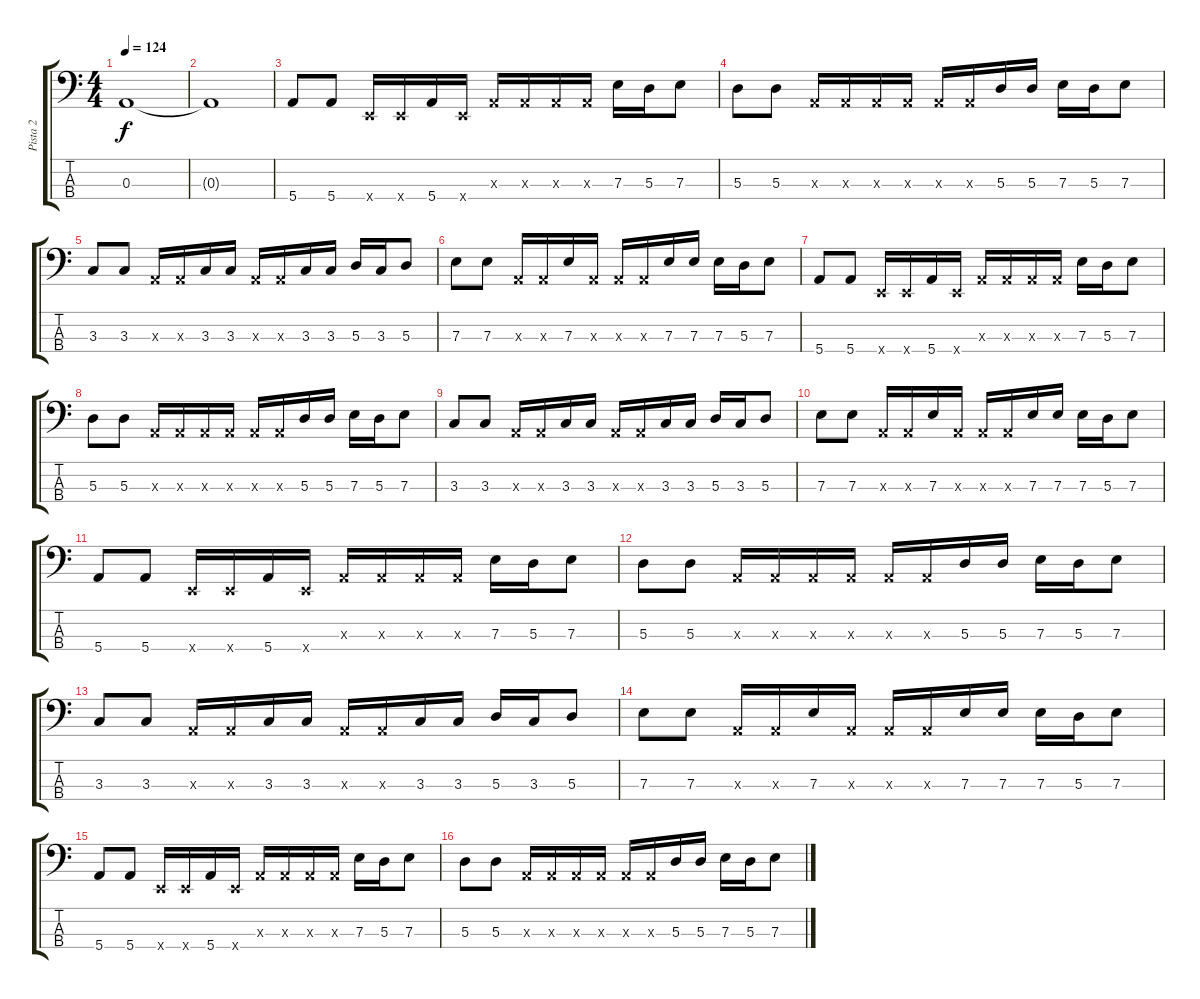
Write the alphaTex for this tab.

\track ("Pista 2" "Pista 2") {instrument electricbassfinger}
\staff {score tabs}
\tuning (G2 D2 A1 E1) {hide}
\ts (4 4)
\tempo 124
\clef f4
\ks c
0.3.1{dy f} |
0.3{t}.1 |
5.4.8 5.4.8 0.4{x}.16 0.4{x}.16 5.4.16 0.4{x}.16 0.3{x}.16 0.3{x}.16 0.3{x}.16 0.3{x}.16 7.3.16 5.3.16 7.3.8 |
5.3.8 5.3.8 0.3{x}.16 0.3{x}.16 0.3{x}.16 0.3{x}.16 0.3{x}.16 0.3{x}.16 5.3.16 5.3.16 7.3.16 5.3.16 7.3.8 |
3.3.8 3.3.8 0.3{x}.16 0.3{x}.16 3.3.16 3.3.16 0.3{x}.16 0.3{x}.16 3.3.16 3.3.16 5.3.16 3.3.16 5.3.8 |
7.3.8 7.3.8 0.3{x}.16 0.3{x}.16 7.3.16 0.3{x}.16 0.3{x}.16 0.3{x}.16 7.3.16 7.3.16 7.3.16 5.3.16 7.3.8 |
5.4.8 5.4.8 0.4{x}.16 0.4{x}.16 5.4.16 0.4{x}.16 0.3{x}.16 0.3{x}.16 0.3{x}.16 0.3{x}.16 7.3.16 5.3.16 7.3.8 |
5.3.8 5.3.8 0.3{x}.16 0.3{x}.16 0.3{x}.16 0.3{x}.16 0.3{x}.16 0.3{x}.16 5.3.16 5.3.16 7.3.16 5.3.16 7.3.8 |
3.3.8 3.3.8 0.3{x}.16 0.3{x}.16 3.3.16 3.3.16 0.3{x}.16 0.3{x}.16 3.3.16 3.3.16 5.3.16 3.3.16 5.3.8 |
7.3.8 7.3.8 0.3{x}.16 0.3{x}.16 7.3.16 0.3{x}.16 0.3{x}.16 0.3{x}.16 7.3.16 7.3.16 7.3.16 5.3.16 7.3.8 |
5.4.8 5.4.8 0.4{x}.16 0.4{x}.16 5.4.16 0.4{x}.16 0.3{x}.16 0.3{x}.16 0.3{x}.16 0.3{x}.16 7.3.16 5.3.16 7.3.8 |
5.3.8 5.3.8 0.3{x}.16 0.3{x}.16 0.3{x}.16 0.3{x}.16 0.3{x}.16 0.3{x}.16 5.3.16 5.3.16 7.3.16 5.3.16 7.3.8 |
3.3.8 3.3.8 0.3{x}.16 0.3{x}.16 3.3.16 3.3.16 0.3{x}.16 0.3{x}.16 3.3.16 3.3.16 5.3.16 3.3.16 5.3.8 |
7.3.8 7.3.8 0.3{x}.16 0.3{x}.16 7.3.16 0.3{x}.16 0.3{x}.16 0.3{x}.16 7.3.16 7.3.16 7.3.16 5.3.16 7.3.8 |
5.4.8 5.4.8 0.4{x}.16 0.4{x}.16 5.4.16 0.4{x}.16 0.3{x}.16 0.3{x}.16 0.3{x}.16 0.3{x}.16 7.3.16 5.3.16 7.3.8 |
5.3.8 5.3.8 0.3{x}.16 0.3{x}.16 0.3{x}.16 0.3{x}.16 0.3{x}.16 0.3{x}.16 5.3.16 5.3.16 7.3.16 5.3.16 7.3.8
